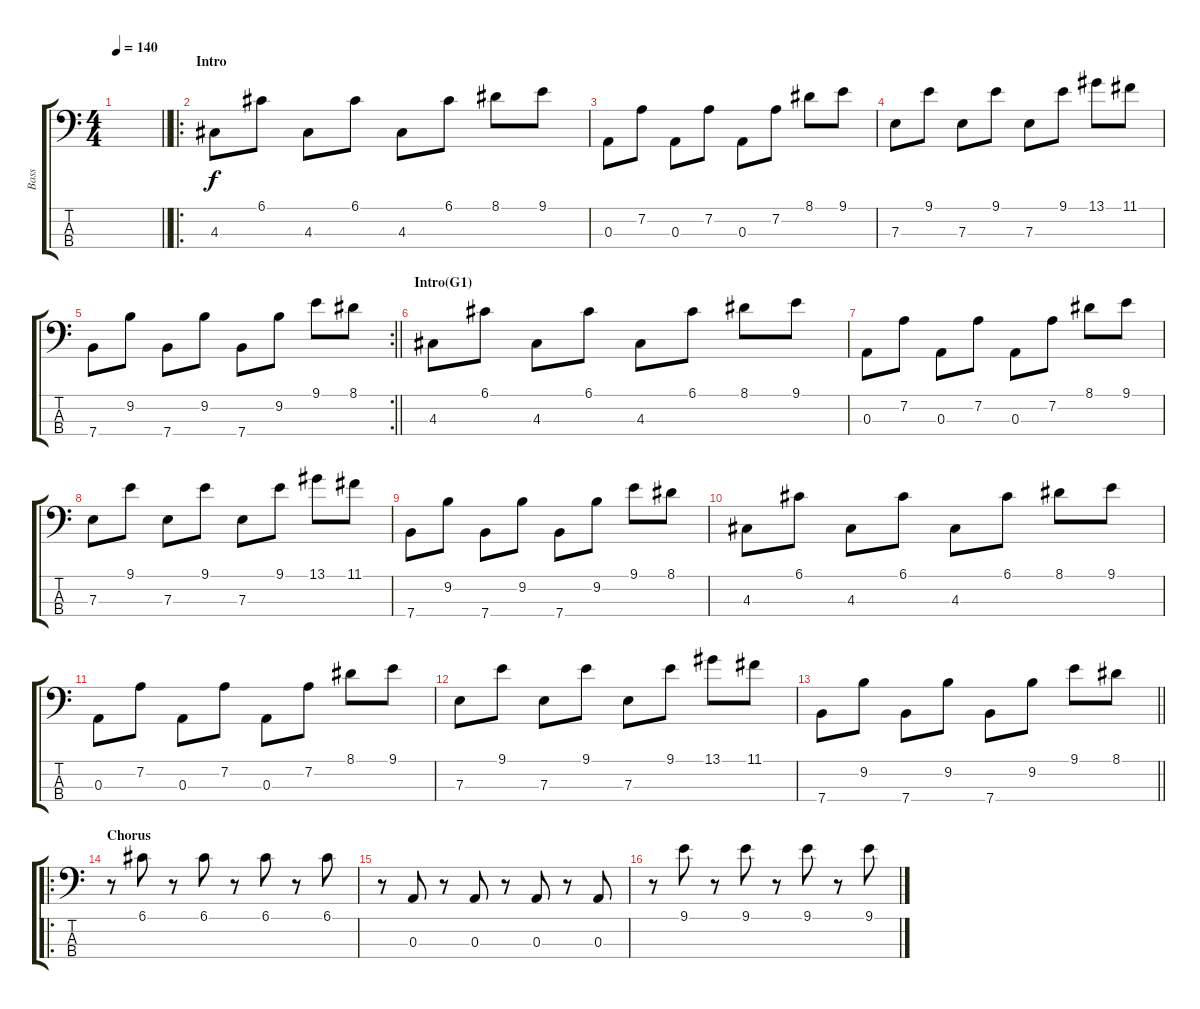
\track ("Bass" "Bass") {instrument electricbasspick}
\staff {score tabs}
\tuning (G2 D2 A1 E1) {hide}
\ts (4 4)
\tempo 140
\clef f4
\barLineRight lightlight
\ks c
|
\ro
\section ("" "Intro")
4.3.8 6.1.8 4.3.8 6.1.8 4.3.8 6.1.8 8.1.8 9.1.8 |
0.3.8 7.2.8 0.3.8 7.2.8 0.3.8 7.2.8 8.1.8 9.1.8 |
7.3.8 9.1.8 7.3.8 9.1.8 7.3.8 9.1.8 13.1.8 11.1.8 |
\rc 2
\barLineRight lightlight
7.4.8 9.2.8 7.4.8 9.2.8 7.4.8 9.2.8 9.1.8 8.1.8 |
\section ("" "Intro(G1)")
4.3.8 6.1.8 4.3.8 6.1.8 4.3.8 6.1.8 8.1.8 9.1.8 |
0.3.8 7.2.8 0.3.8 7.2.8 0.3.8 7.2.8 8.1.8 9.1.8 |
7.3.8 9.1.8 7.3.8 9.1.8 7.3.8 9.1.8 13.1.8 11.1.8 |
7.4.8 9.2.8 7.4.8 9.2.8 7.4.8 9.2.8 9.1.8 8.1.8 |
4.3.8 6.1.8 4.3.8 6.1.8 4.3.8 6.1.8 8.1.8 9.1.8 |
0.3.8 7.2.8 0.3.8 7.2.8 0.3.8 7.2.8 8.1.8 9.1.8 |
7.3.8 9.1.8 7.3.8 9.1.8 7.3.8 9.1.8 13.1.8 11.1.8 |
\barLineRight lightlight
7.4.8 9.2.8 7.4.8 9.2.8 7.4.8 9.2.8 9.1.8 8.1.8 |
\ro
\section ("" "Chorus")
r.8 6.1.8 r.8 6.1.8 r.8 6.1.8 r.8 6.1.8 |
r.8 0.3.8 r.8 0.3.8 r.8 0.3.8 r.8 0.3.8 |
r.8 9.1.8 r.8 9.1.8 r.8 9.1.8 r.8 9.1.8
